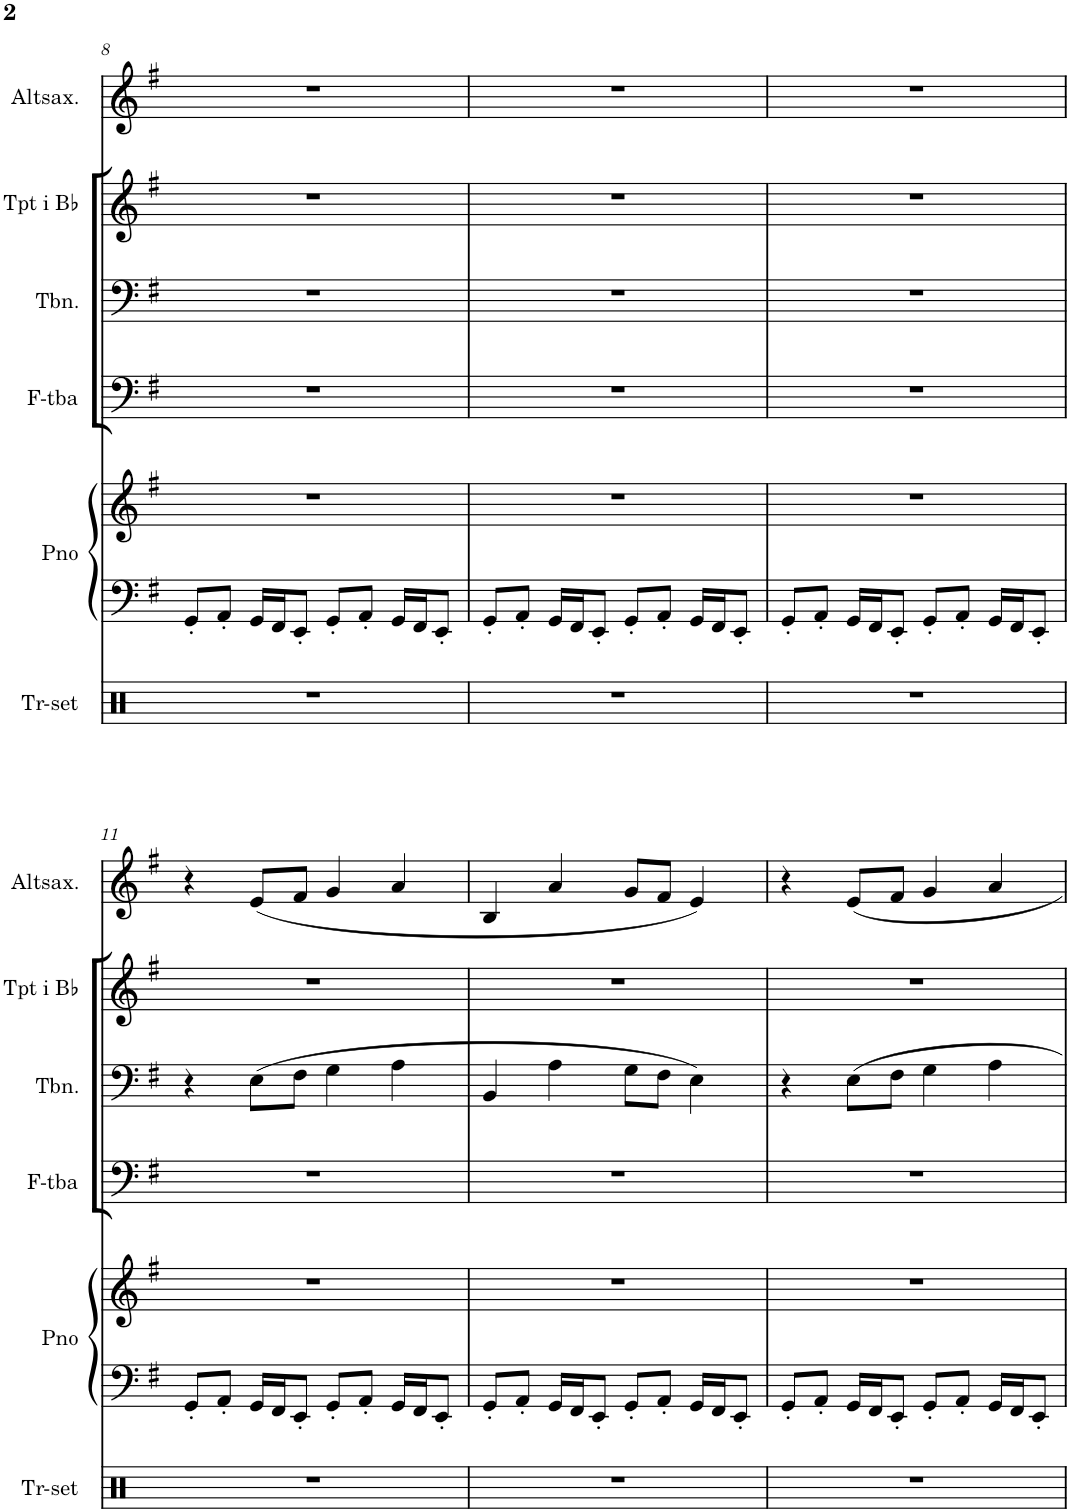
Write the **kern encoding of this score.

**kern	**kern	**kern	**kern	**kern	**kern	**kern
*part6	*part5	*part5	*part4	*part3	*part2	*part1
*staff7	*staff6	*staff5	*staff4	*staff3	*staff2	*staff1
*I"Trumset	*I"Piano	*	*I"F-tuba	*I"Trombon	*I"Trumpet i Bb	*I"Altsaxofon
*I'Tr-set	*I'Pno	*	*I'F-tba	*I'Tbn.	*I'Tpt i Bb	*I'Altsax.
!!LO:PB:g=z
*clefX	*clefF4	*clefG2	*clefF4	*clefF4	*clefG2	*clefG2
*	*	*	*	*	*Trd1c2	*Trd5c9
*k[]	*k[f#]	*k[f#]	*k[f#]	*k[f#]	*k[f#]	*k[f#]
*M4/4	*M4/4	*M4/4	*M4/4	*M4/4	*M4/4	*M4/4
=8	=8	=8	=8	=8	=8	=8
1r	8GG'/L	1r	1r	1r	1r	1r
.	8AA'/J	.	.	.	.	.
.	16GG/LL	.	.	.	.	.
.	16FF#/J	.	.	.	.	.
.	8EE'/J	.	.	.	.	.
.	8GG'/L	.	.	.	.	.
.	8AA'/J	.	.	.	.	.
.	16GG/LL	.	.	.	.	.
.	16FF#/J	.	.	.	.	.
.	8EE'/J	.	.	.	.	.
=9	=9	=9	=9	=9	=9	=9
1r	8GG'/L	1r	1r	1r	1r	1r
.	8AA'/J	.	.	.	.	.
.	16GG/LL	.	.	.	.	.
.	16FF#/J	.	.	.	.	.
.	8EE'/J	.	.	.	.	.
.	8GG'/L	.	.	.	.	.
.	8AA'/J	.	.	.	.	.
.	16GG/LL	.	.	.	.	.
.	16FF#/J	.	.	.	.	.
.	8EE'/J	.	.	.	.	.
=10	=10	=10	=10	=10	=10	=10
1r	8GG'/L	1r	1r	1r	1r	1r
.	8AA'/J	.	.	.	.	.
.	16GG/LL	.	.	.	.	.
.	16FF#/J	.	.	.	.	.
.	8EE'/J	.	.	.	.	.
.	8GG'/L	.	.	.	.	.
.	8AA'/J	.	.	.	.	.
.	16GG/LL	.	.	.	.	.
.	16FF#/J	.	.	.	.	.
.	8EE'/J	.	.	.	.	.
!!LO:LB:g=z
=11	=11	=11	=11	=11	=11	=11
1r	8GG'/L	1r	1r	4r	1r	4r
.	8AA'/J	.	.	.	.	.
.	16GG/LL	.	.	(8E\L	.	(8e/L
.	16FF#/J	.	.	.	.	.
.	8EE'/J	.	.	8F#\J	.	8f#/J
.	8GG'/L	.	.	4G\	.	4g/
.	8AA'/J	.	.	.	.	.
.	16GG/LL	.	.	4A\	.	4a/
.	16FF#/J	.	.	.	.	.
.	8EE'/J	.	.	.	.	.
=12	=12	=12	=12	=12	=12	=12
1r	8GG'/L	1r	1r	4BB/	1r	4B/
.	8AA'/J	.	.	.	.	.
.	16GG/LL	.	.	4A\	.	4a/
.	16FF#/J	.	.	.	.	.
.	8EE'/J	.	.	.	.	.
.	8GG'/L	.	.	8G\L	.	8g/L
.	8AA'/J	.	.	8F#\J	.	8f#/J
.	16GG/LL	.	.	4E\)	.	4e/)
.	16FF#/J	.	.	.	.	.
.	8EE'/J	.	.	.	.	.
=13	=13	=13	=13	=13	=13	=13
1r	8GG'/L	1r	1r	4r	1r	4r
.	8AA'/J	.	.	.	.	.
.	16GG/LL	.	.	8E\L	.	8e/L
.	16FF#/J	.	.	.	.	.
.	8EE'/J	.	.	8F#\J	.	8f#/J
.	8GG'/L	.	.	4G\	.	4g/
.	8AA'/J	.	.	.	.	.
.	16GG/LL	.	.	4A\	.	4a/
.	16FF#/J	.	.	.	.	.
.	8EE'/J	.	.	.	.	.
=	=	=	=	=	=	=
*-	*-	*-	*-	*-	*-	*-
